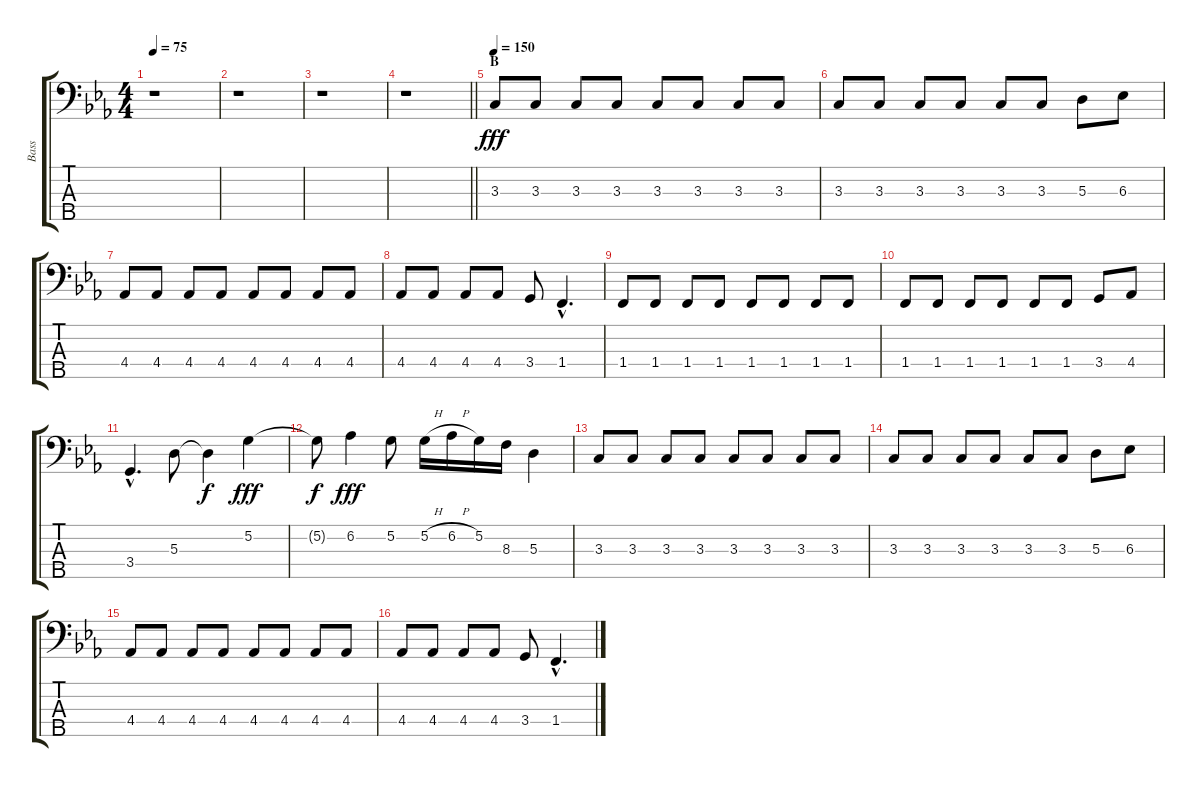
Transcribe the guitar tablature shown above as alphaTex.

\track ("Bass" "Bass") {instrument electricbassfinger}
\staff {score tabs}
\tuning (G2 D2 A1 E1 B0) {hide}
\ts (4 4)
\tempo 75
\clef f4
\ks eb
r.1{dy fff} |
r.1 |
r.1 |
\barLineRight lightlight
r.1 |
\section ("" "B")
\tempo 150
3.3.8 3.3.8 3.3.8 3.3.8 3.3.8 3.3.8 3.3.8 3.3.8 |
3.3.8 3.3.8 3.3.8 3.3.8 3.3.8 3.3.8 5.3.8 6.3.8 |
4.4.8 4.4.8 4.4.8 4.4.8 4.4.8 4.4.8 4.4.8 4.4.8 |
4.4.8 4.4.8 4.4.8 4.4.8 3.4.8 1.4{hac}.4{d} |
1.4.8 1.4.8 1.4.8 1.4.8 1.4.8 1.4.8 1.4.8 1.4.8 |
1.4.8 1.4.8 1.4.8 1.4.8 1.4.8 1.4.8 3.4.8 4.4.8 |
3.4{hac}.4{d} 5.3.8 5.3{t}.4{dy f} 5.2.4{dy fff} |
5.2{t}.8{dy f} 6.2.4{dy fff} 5.2.8 5.2{h}.16 6.2{h}.16 5.2.16 8.3.16 5.3.4 |
3.3.8 3.3.8 3.3.8 3.3.8 3.3.8 3.3.8 3.3.8 3.3.8 |
3.3.8 3.3.8 3.3.8 3.3.8 3.3.8 3.3.8 5.3.8 6.3.8 |
4.4.8 4.4.8 4.4.8 4.4.8 4.4.8 4.4.8 4.4.8 4.4.8 |
4.4.8 4.4.8 4.4.8 4.4.8 3.4.8 1.4{hac}.4{d}
